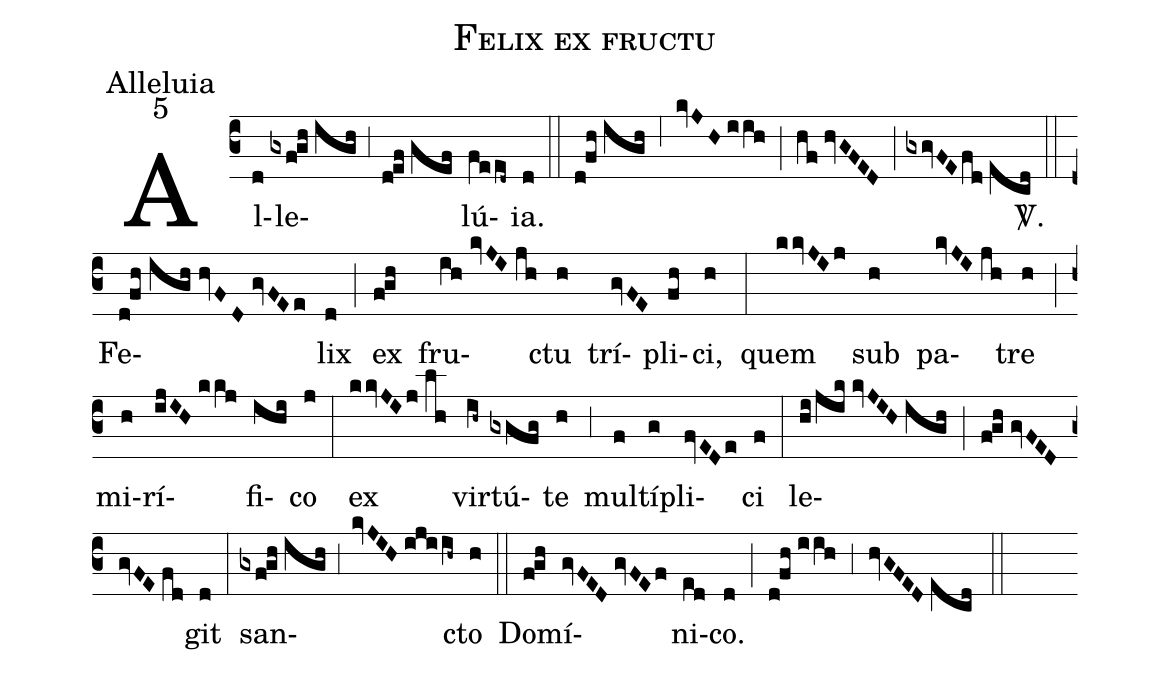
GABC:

name:Felix ex fructu;
office-part:Alleluia;
mode:5;
%%
(c3) Al(d)le(gxf!gh//igh;3d!ef//gef)lú(feed~)ia.(d) (::) (d!fh//igh) (;6) (kvJH//iih) (;) (hf//hvGFED) (;) (gxgvFE/fd//ecd) <sp>V/</sp>.(::) Fe(d!fh//igh//hvFD//gvFEe)lix(d) (;) ex(f!gh) fru(ih//kvJI//jh)ctu(h) trí(gvFE)pli(fh)ci,(h) (:) quem(kkvJIj) sub(h) pa(kvJI//jh)tre(h) (;) mi(h)rí(ijIH//kkj)fi(ihi)co(j) (:) ex(kkvJIj//lh) vir(ih~)tú(gxgfg)te(h) (;3) mul(f)tí(g)pli(fvEDe)ci(f) (:) le(hi/jik//kvJIH//igh;f!gh//gvFED//gvFE//fd)git(d) (:) san(gxf!gh//igh;3kvJIH//ijiih~)cto(h) (::) Do(f!gh)mí(gvFED//gvFEf)ni(ed)co.(d) (;) (d!fh//iih) (;3) (hvGFED//ecd) (::)
